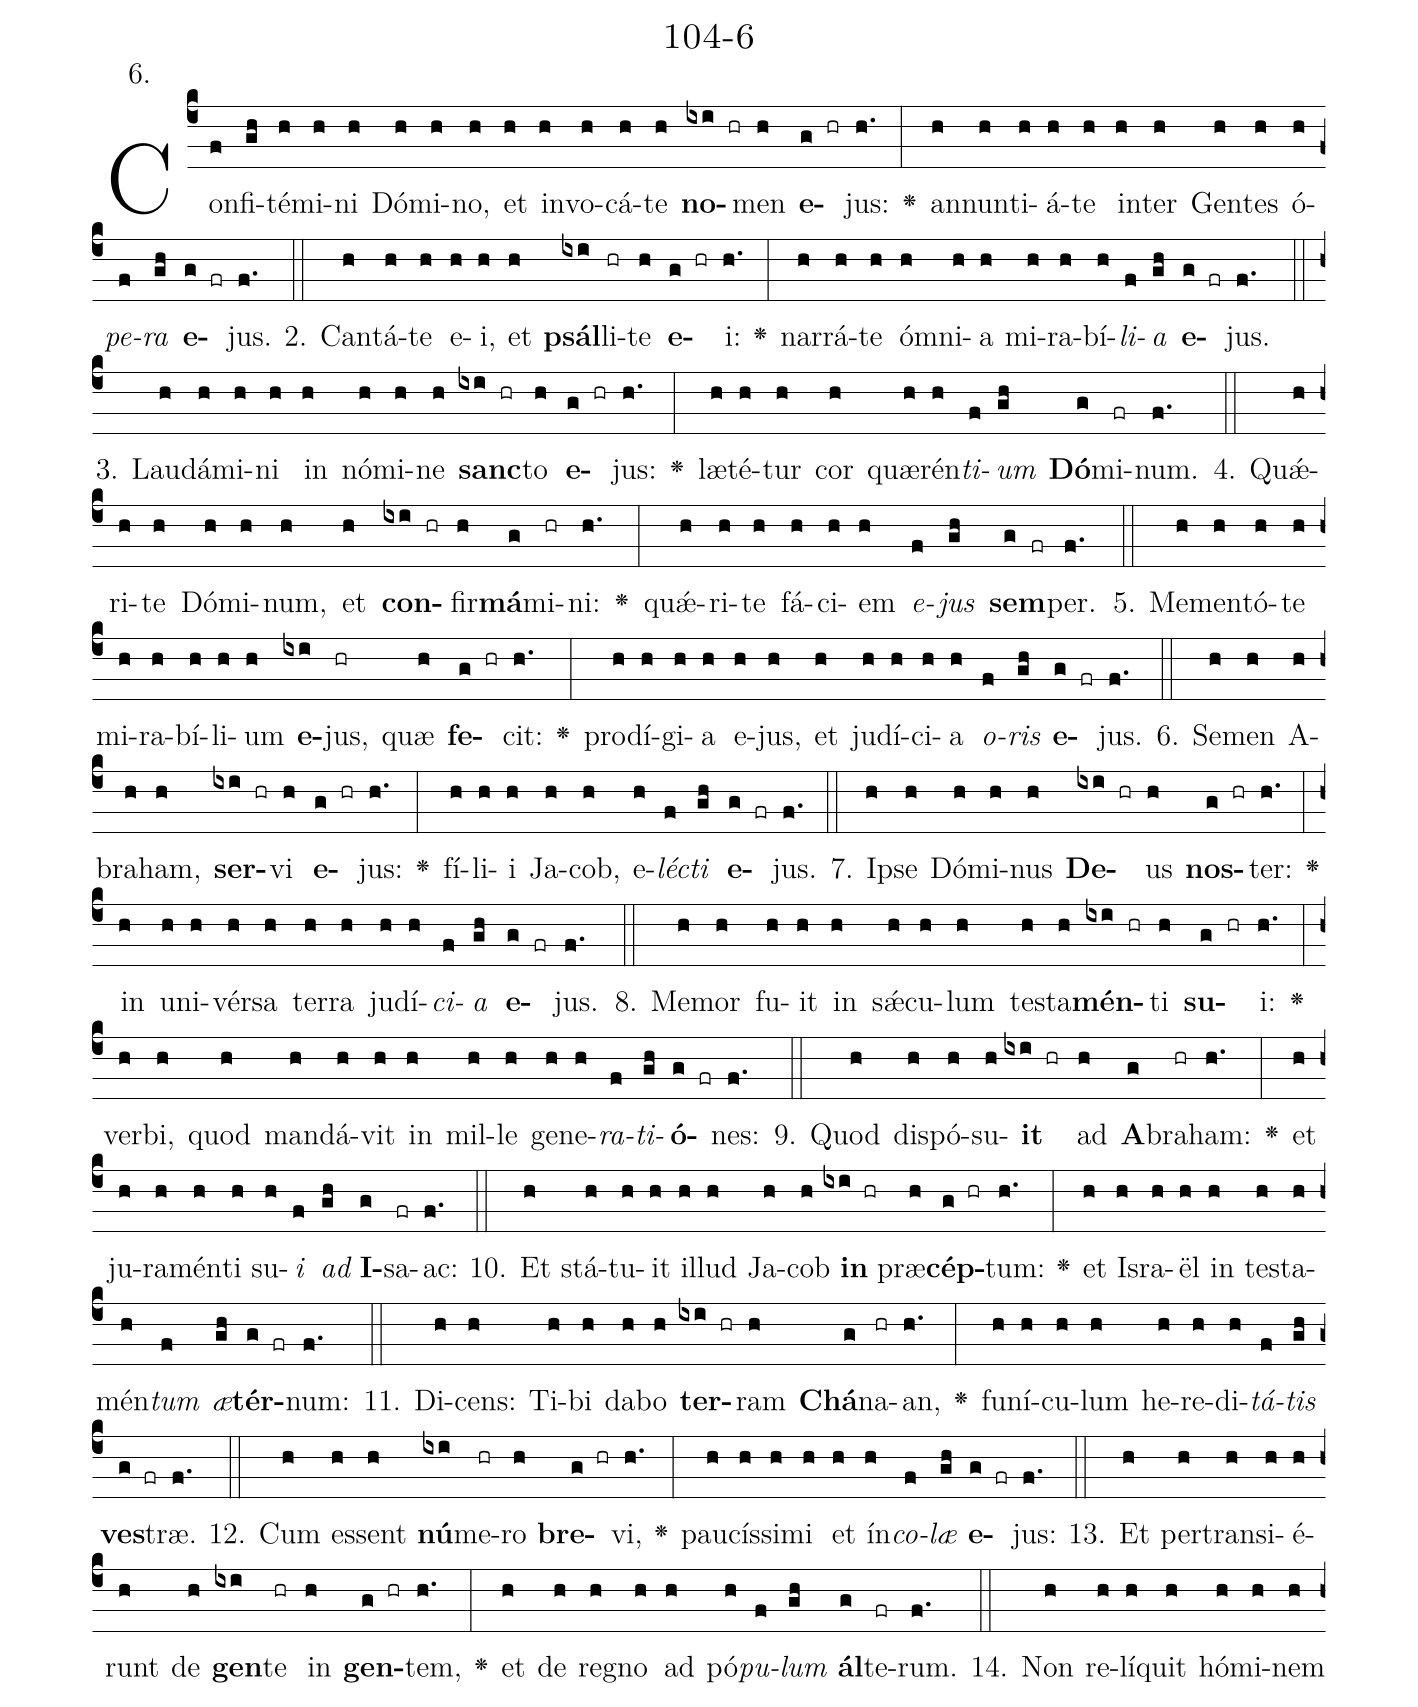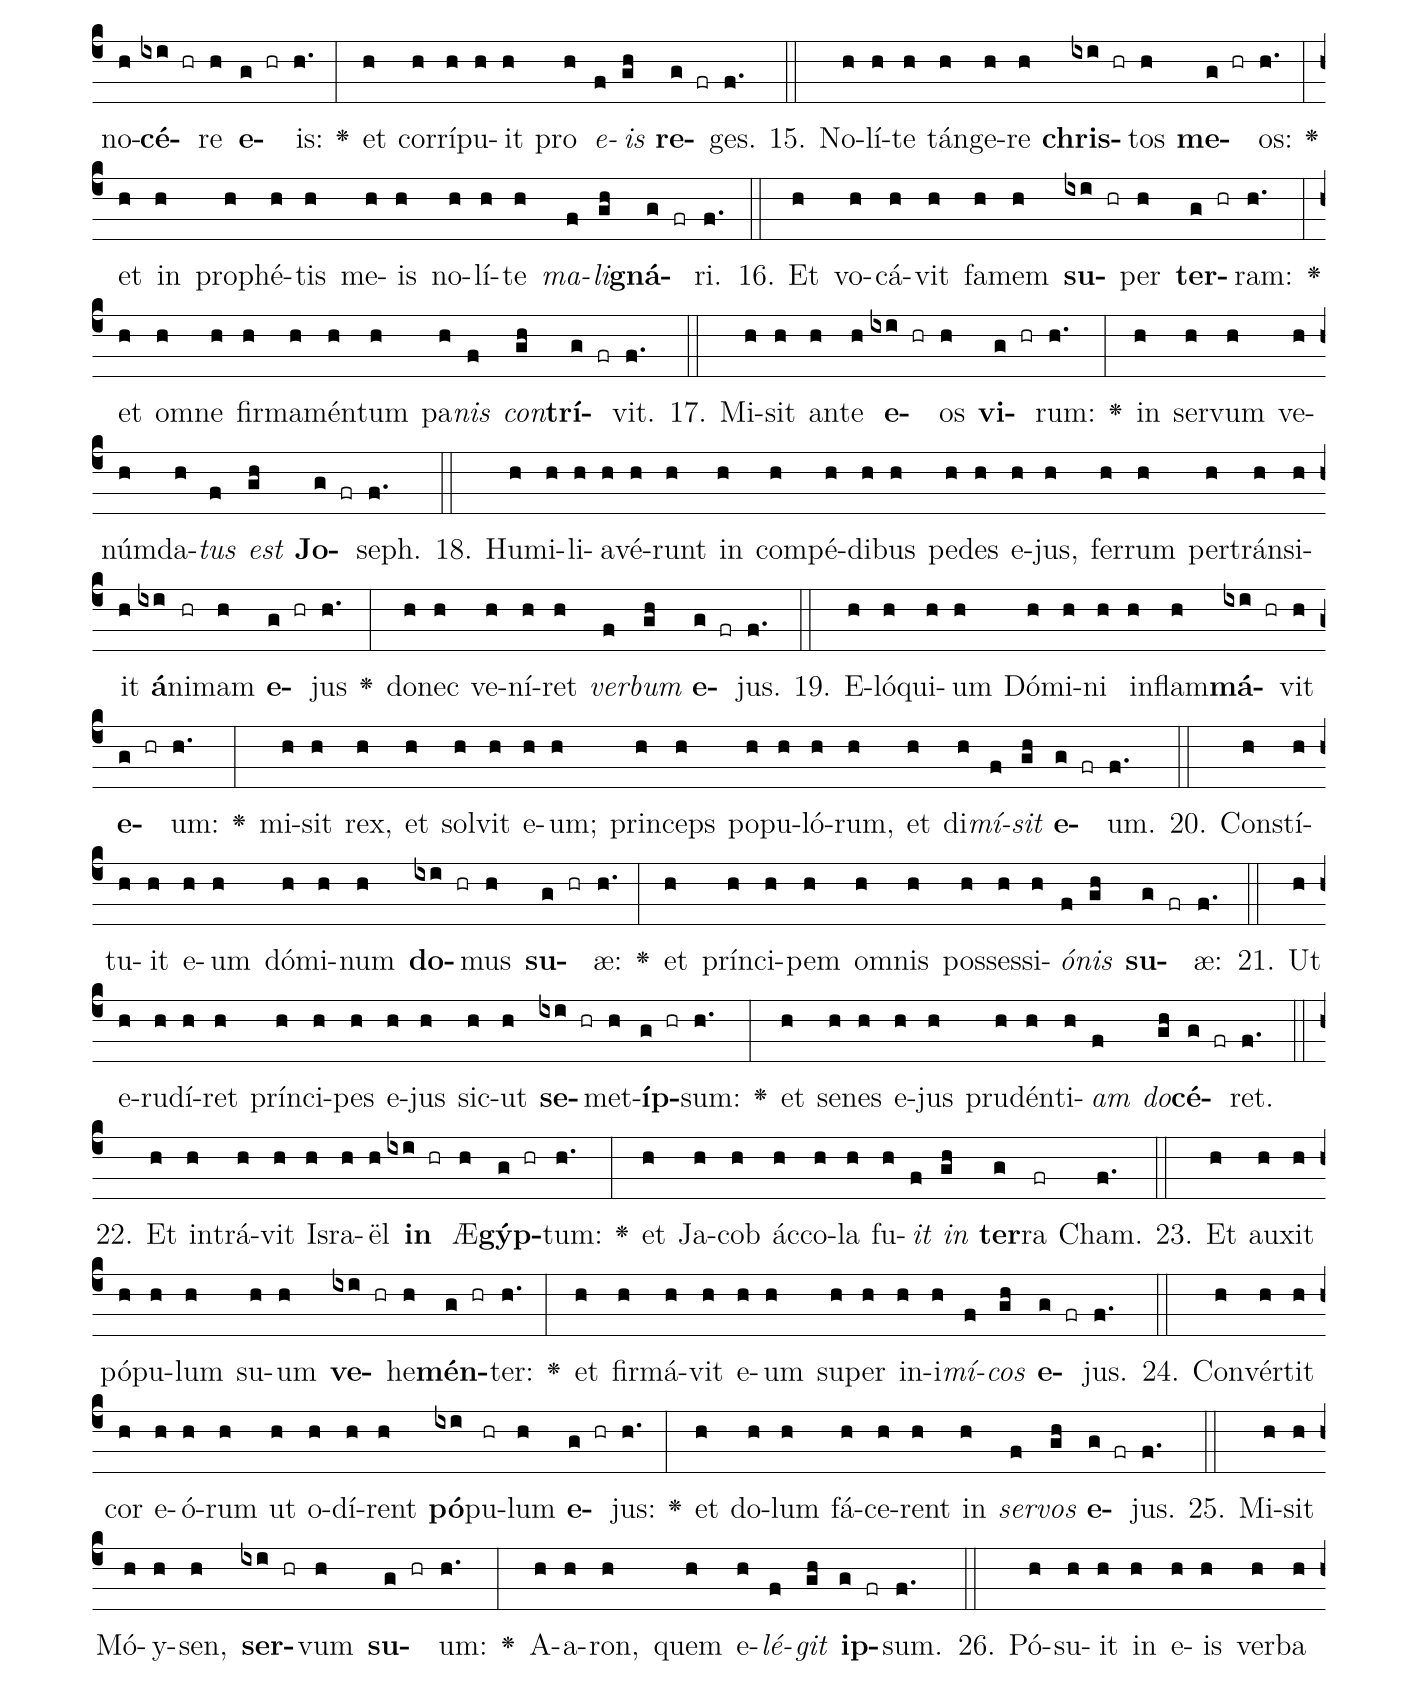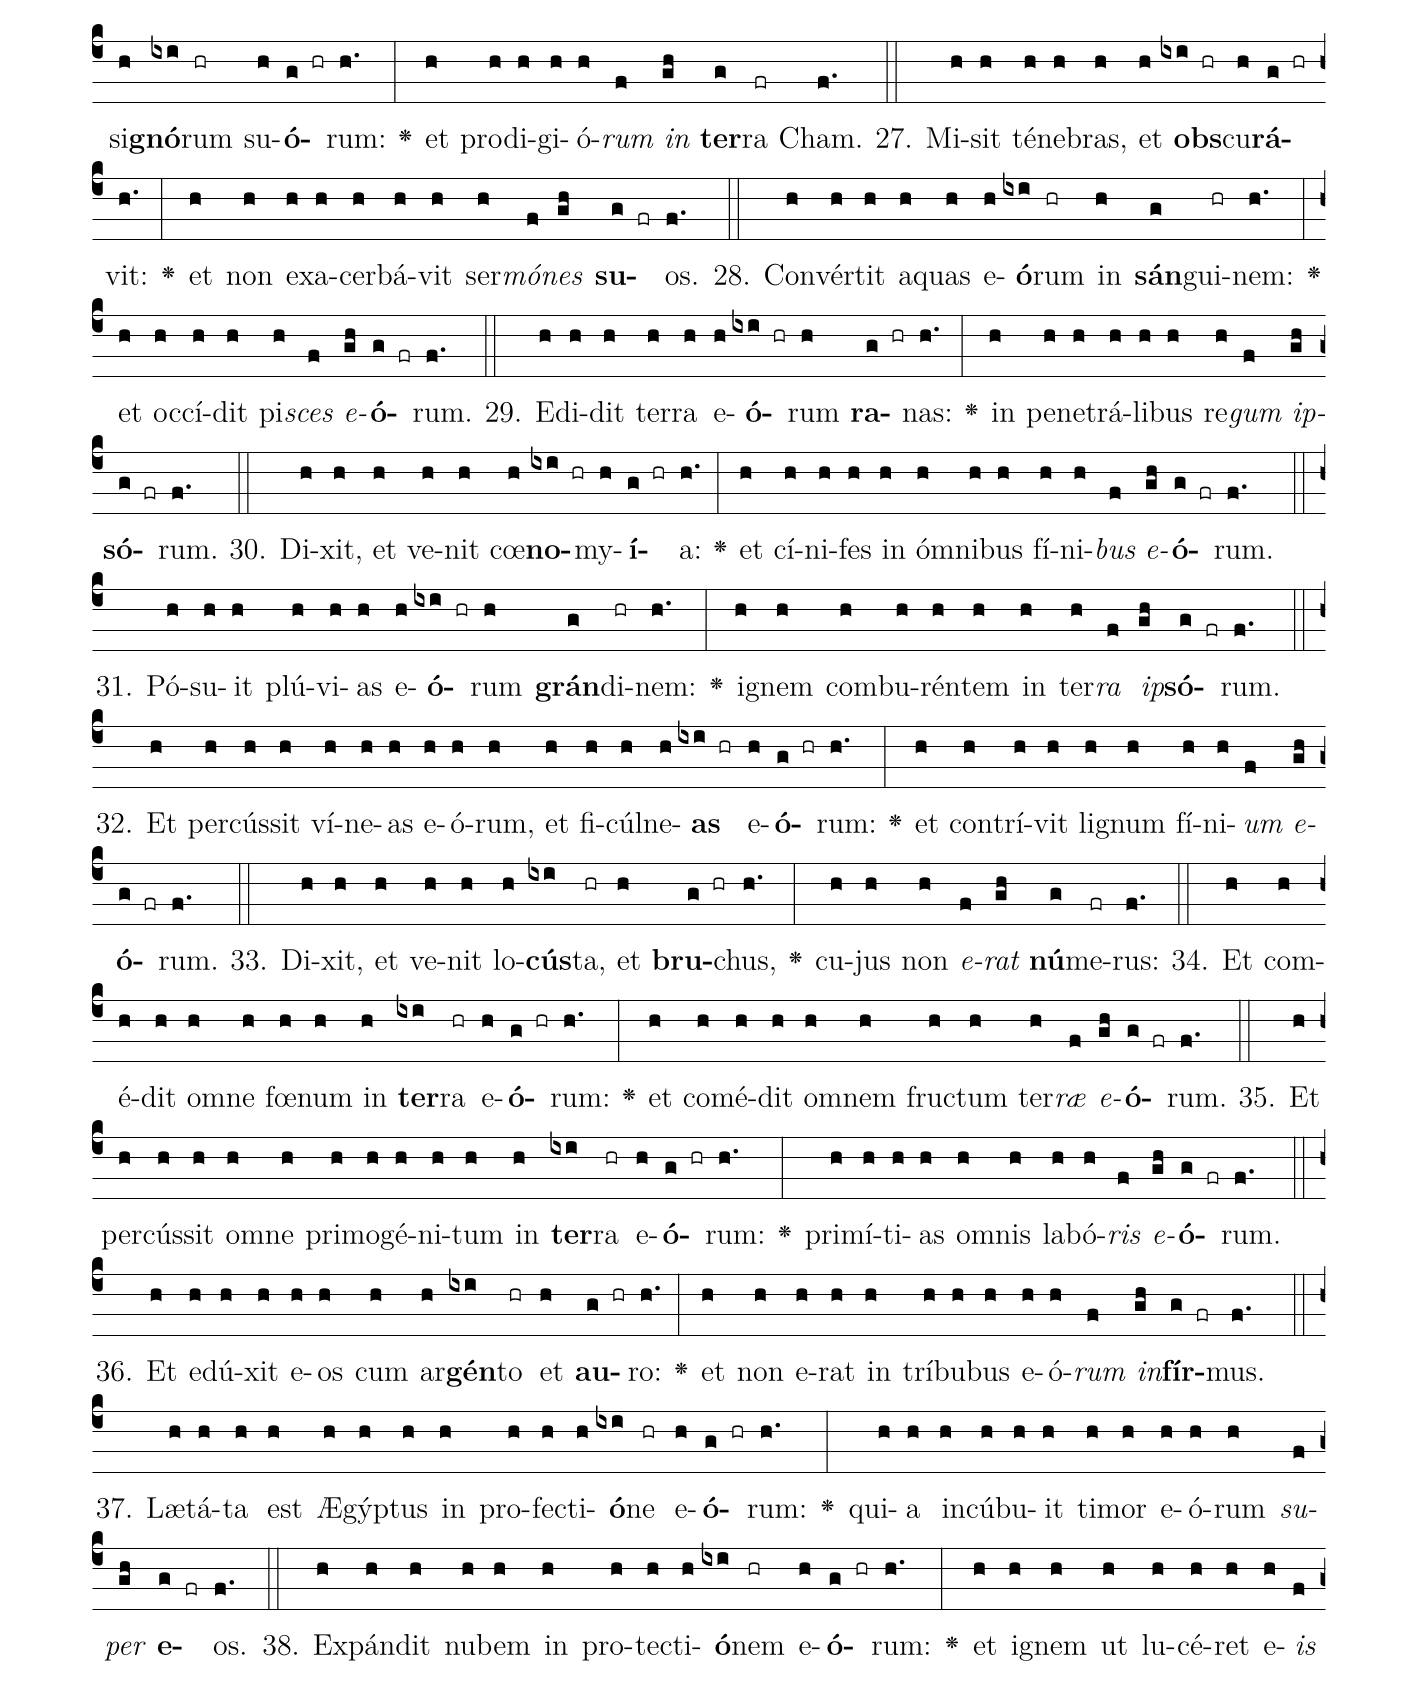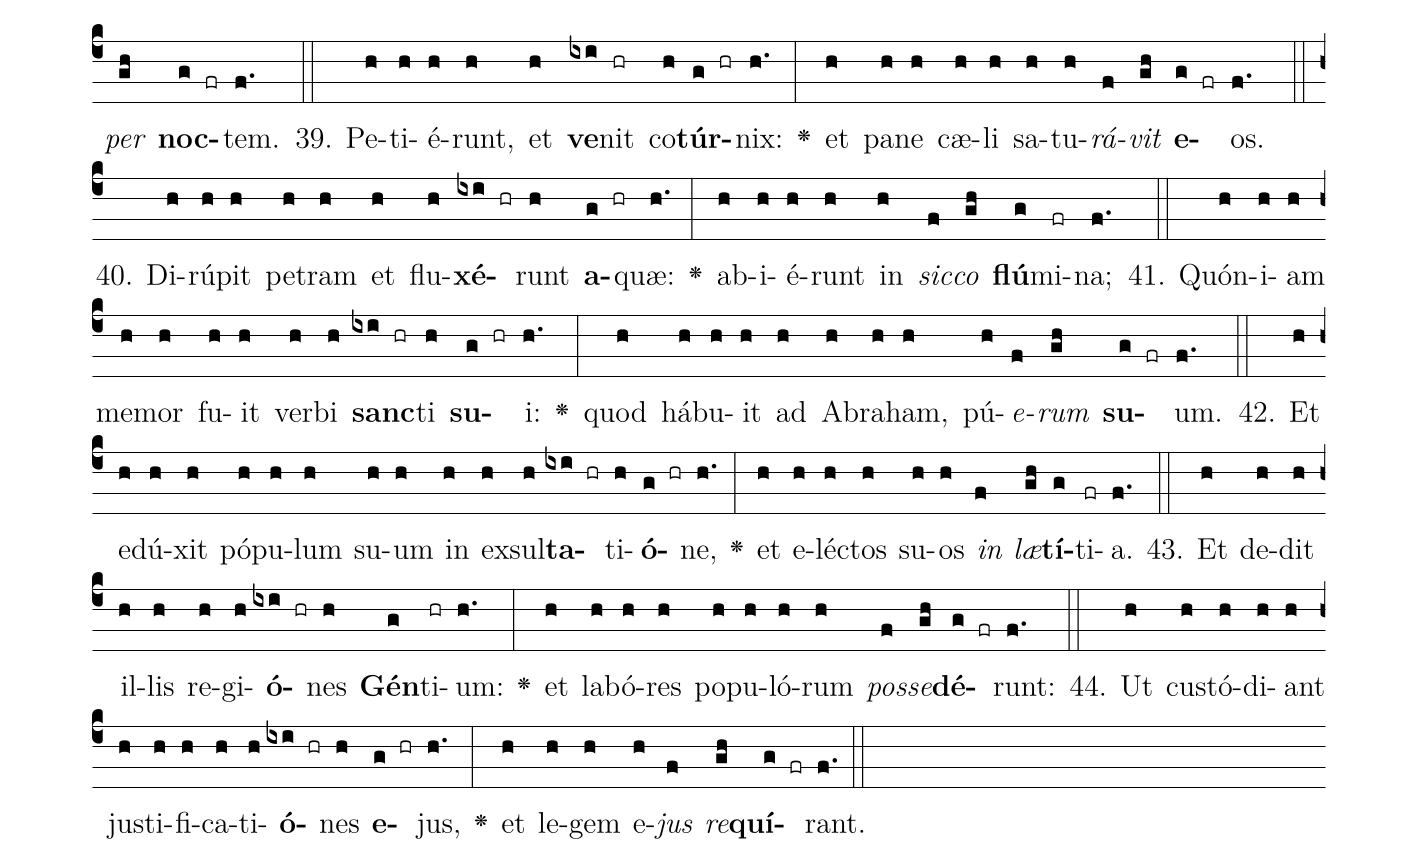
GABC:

name: 104-6;
annotation: 6.;
%%
(c4)Con(f)fi(gh)té(h)mi(h)ni(h) Dó(h)mi(h)no,(h) et(h) in(h)vo(h)cá(h)te(h) <b>no</b>(ixi hr)men(h) <b>e</b>(g hr)jus:(h.) <v>\greheightstar</v>(:) an(h)nun(h)ti(h)á(h)te(h) in(h)ter(h) Gen(h)tes(h) ó(h)<i>pe</i>(f)<i>ra</i>(gh) <b>e</b>(g fr)jus.(f.) (::)
2. Can(h)tá(h)te(h) e(h)i,(h) et(h) <b>psál</b>(ixi)li(hr)te(h) <b>e</b>(g hr)i:(h.) <v>\greheightstar</v>(:) nar(h)rá(h)te(h) óm(h)ni(h)a(h) mi(h)ra(h)bí(h)<i>li</i>(f)<i>a</i>(gh) <b>e</b>(g fr)jus.(f.) (::)
3. Lau(h)dá(h)mi(h)ni(h) in(h) nó(h)mi(h)ne(h) <b>sanc</b>(ixi hr)to(h) <b>e</b>(g hr)jus:(h.) <v>\greheightstar</v>(:) læ(h)té(h)tur(h) cor(h) quæ(h)rén(h)<i>ti</i>(f)<i>um</i>(gh) <b>Dó</b>(g)mi(fr)num.(f.) (::)
4. Quǽ(h)ri(h)te(h) Dó(h)mi(h)num,(h) et(h) <b>con</b>(ixi hr)fir(h)<b>má</b>(g)mi(hr)ni:(h.) <v>\greheightstar</v>(:) quǽ(h)ri(h)te(h) fá(h)ci(h)em(h) <i>e</i>(f)<i>jus</i>(gh) <b>sem</b>(g fr)per.(f.) (::)
5. Me(h)men(h)tó(h)te(h) mi(h)ra(h)bí(h)li(h)um(h) <b>e</b>(ixi)jus,(hr) quæ(h) <b>fe</b>(g hr)cit:(h.) <v>\greheightstar</v>(:) prod(h)í(h)gi(h)a(h) e(h)jus,(h) et(h) ju(h)dí(h)ci(h)a(h) <i>o</i>(f)<i>ris</i>(gh) <b>e</b>(g fr)jus.(f.) (::)
6. Se(h)men(h) A(h)bra(h)ham,(h) <b>ser</b>(ixi hr)vi(h) <b>e</b>(g hr)jus:(h.) <v>\greheightstar</v>(:) fí(h)li(h)i(h) Ja(h)cob,(h) e(h)<i>léc</i>(f)<i>ti</i>(gh) <b>e</b>(g fr)jus.(f.) (::)
7. Ip(h)se(h) Dó(h)mi(h)nus(h) <b>De</b>(ixi hr)us(h) <b>nos</b>(g hr)ter:(h.) <v>\greheightstar</v>(:) in(h) u(h)ni(h)vér(h)sa(h) ter(h)ra(h) ju(h)dí(h)<i>ci</i>(f)<i>a</i>(gh) <b>e</b>(g fr)jus.(f.) (::)
8. Me(h)mor(h) fu(h)it(h) in(h) sǽ(h)cu(h)lum(h) tes(h)ta(h)<b>mén</b>(ixi hr)ti(h) <b>su</b>(g hr)i:(h.) <v>\greheightstar</v>(:) ver(h)bi,(h) quod(h) man(h)dá(h)vit(h) in(h) mil(h)le(h) ge(h)ne(h)<i>ra</i>(f)<i>ti</i>(gh)<b>ó</b>(g fr)nes:(f.) (::)
9. Quod(h) dis(h)pó(h)su(h)<b>it</b>(ixi hr) ad(h) <b>A</b>(g)bra(hr)ham:(h.) <v>\greheightstar</v>(:) et(h) ju(h)ra(h)mén(h)ti(h) su(h)<i>i</i>(f) <i>ad</i>(gh) <b>I</b>(g)sa(fr)ac:(f.) (::)
10. Et(h) stá(h)tu(h)it(h) il(h)lud(h) Ja(h)cob(h) <b>in</b>(ixi hr) præ(h)<b>cép</b>(g hr)tum:(h.) <v>\greheightstar</v>(:) et(h) Is(h)ra(h)ël(h) in(h) tes(h)ta(h)mén(h)<i>tum</i>(f) <i>æ</i>(gh)<b>tér</b>(g fr)num:(f.) (::)
11. Di(h)cens:(h) Ti(h)bi(h) da(h)bo(h) <b>ter</b>(ixi hr)ram(h) <b>Chá</b>(g)na(hr)an,(h.) <v>\greheightstar</v>(:) fu(h)ní(h)cu(h)lum(h) he(h)re(h)di(h)<i>tá</i>(f)<i>tis</i>(gh) <b>ves</b>(g fr)træ.(f.) (::)
12. Cum(h) es(h)sent(h) <b>nú</b>(ixi)me(hr)ro(h) <b>bre</b>(g hr)vi,(h.) <v>\greheightstar</v>(:) pau(h)cís(h)si(h)mi(h) et(h) ín(h)<i>co</i>(f)<i>læ</i>(gh) <b>e</b>(g fr)jus:(f.) (::)
13. Et(h) per(h)trans(h)i(h)é(h)runt(h) de(h) <b>gen</b>(ixi)te(hr) in(h) <b>gen</b>(g hr)tem,(h.) <v>\greheightstar</v>(:) et(h) de(h) re(h)gno(h) ad(h) pó(h)<i>pu</i>(f)<i>lum</i>(gh) <b>ál</b>(g)te(fr)rum.(f.) (::)
14. Non(h) re(h)lí(h)quit(h) hó(h)mi(h)nem(h) no(h)<b>cé</b>(ixi hr)re(h) <b>e</b>(g hr)is:(h.) <v>\greheightstar</v>(:) et(h) cor(h)rí(h)pu(h)it(h) pro(h) <i>e</i>(f)<i>is</i>(gh) <b>re</b>(g fr)ges.(f.) (::)
15. No(h)lí(h)te(h) tán(h)ge(h)re(h) <b>chris</b>(ixi hr)tos(h) <b>me</b>(g hr)os:(h.) <v>\greheightstar</v>(:) et(h) in(h) pro(h)phé(h)tis(h) me(h)is(h) no(h)lí(h)te(h) <i>ma</i>(f)<i>li</i>(gh)<b>gná</b>(g fr)ri.(f.) (::)
16. Et(h) vo(h)cá(h)vit(h) fa(h)mem(h) <b>su</b>(ixi hr)per(h) <b>ter</b>(g hr)ram:(h.) <v>\greheightstar</v>(:) et(h) om(h)ne(h) fir(h)ma(h)mén(h)tum(h) pa(h)<i>nis</i>(f) <i>con</i>(gh)<b>trí</b>(g fr)vit.(f.) (::)
17. Mi(h)sit(h) an(h)te(h) <b>e</b>(ixi hr)os(h) <b>vi</b>(g hr)rum:(h.) <v>\greheightstar</v>(:) in(h) ser(h)vum(h) ve(h)núm(h)da(h)<i>tus</i>(f) <i>est</i>(gh) <b>Jo</b>(g fr)seph.(f.) (::)
18. Hu(h)mi(h)li(h)a(h)vé(h)runt(h) in(h) com(h)pé(h)di(h)bus(h) pe(h)des(h) e(h)jus,(h) fer(h)rum(h) per(h)tráns(h)i(h)it(h) <b>á</b>(ixi)ni(hr)mam(h) <b>e</b>(g hr)jus(h.) <v>\greheightstar</v>(:) do(h)nec(h) ve(h)ní(h)ret(h) <i>ver</i>(f)<i>bum</i>(gh) <b>e</b>(g fr)jus.(f.) (::)
19. E(h)ló(h)qui(h)um(h) Dó(h)mi(h)ni(h) in(h)flam(h)<b>má</b>(ixi hr)vit(h) <b>e</b>(g hr)um:(h.) <v>\greheightstar</v>(:) mi(h)sit(h) rex,(h) et(h) sol(h)vit(h) e(h)um;(h) prin(h)ceps(h) po(h)pu(h)ló(h)rum,(h) et(h) di(h)<i>mí</i>(f)<i>sit</i>(gh) <b>e</b>(g fr)um.(f.) (::)
20. Con(h)stí(h)tu(h)it(h) e(h)um(h) dó(h)mi(h)num(h) <b>do</b>(ixi hr)mus(h) <b>su</b>(g hr)æ:(h.) <v>\greheightstar</v>(:) et(h) prín(h)ci(h)pem(h) om(h)nis(h) pos(h)ses(h)si(h)<i>ó</i>(f)<i>nis</i>(gh) <b>su</b>(g fr)æ:(f.) (::)
21. Ut(h) e(h)ru(h)dí(h)ret(h) prín(h)ci(h)pes(h) e(h)jus(h) sic(h)ut(h) <b>se</b>(ixi hr)met(h)<b>íp</b>(g hr)sum:(h.) <v>\greheightstar</v>(:) et(h) se(h)nes(h) e(h)jus(h) pru(h)dén(h)ti(h)<i>am</i>(f) <i>do</i>(gh)<b>cé</b>(g fr)ret.(f.) (::)
22. Et(h) in(h)trá(h)vit(h) Is(h)ra(h)ël(h) <b>in</b>(ixi hr) Æ(h)<b>gýp</b>(g hr)tum:(h.) <v>\greheightstar</v>(:) et(h) Ja(h)cob(h) ác(h)co(h)la(h) fu(h)<i>it</i>(f) <i>in</i>(gh) <b>ter</b>(g)ra(fr) Cham.(f.) (::)
23. Et(h) au(h)xit(h) pó(h)pu(h)lum(h) su(h)um(h) <b>ve</b>(ixi hr)he(h)<b>mén</b>(g hr)ter:(h.) <v>\greheightstar</v>(:) et(h) fir(h)má(h)vit(h) e(h)um(h) su(h)per(h) in(h)i(h)<i>mí</i>(f)<i>cos</i>(gh) <b>e</b>(g fr)jus.(f.) (::)
24. Con(h)vér(h)tit(h) cor(h) e(h)ó(h)rum(h) ut(h) o(h)dí(h)rent(h) <b>pó</b>(ixi)pu(hr)lum(h) <b>e</b>(g hr)jus:(h.) <v>\greheightstar</v>(:) et(h) do(h)lum(h) fá(h)ce(h)rent(h) in(h) <i>ser</i>(f)<i>vos</i>(gh) <b>e</b>(g fr)jus.(f.) (::)
25. Mi(h)sit(h) Mó(h)y(h)sen,(h) <b>ser</b>(ixi hr)vum(h) <b>su</b>(g hr)um:(h.) <v>\greheightstar</v>(:) A(h)a(h)ron,(h) quem(h) e(h)<i>lé</i>(f)<i>git</i>(gh) <b>ip</b>(g fr)sum.(f.) (::)
26. Pó(h)su(h)it(h) in(h) e(h)is(h) ver(h)ba(h) si(h)<b>gnó</b>(ixi)rum(hr) su(h)<b>ó</b>(g hr)rum:(h.) <v>\greheightstar</v>(:) et(h) prod(h)i(h)gi(h)ó(h)<i>rum</i>(f) <i>in</i>(gh) <b>ter</b>(g)ra(fr) Cham.(f.) (::)
27. Mi(h)sit(h) té(h)ne(h)bras,(h) et(h) <b>obs</b>(ixi hr)cu(h)<b>rá</b>(g hr)vit:(h.) <v>\greheightstar</v>(:) et(h) non(h) ex(h)a(h)cer(h)bá(h)vit(h) ser(h)<i>mó</i>(f)<i>nes</i>(gh) <b>su</b>(g fr)os.(f.) (::)
28. Con(h)vér(h)tit(h) a(h)quas(h) e(h)<b>ó</b>(ixi)rum(hr) in(h) <b>sán</b>(g)gui(hr)nem:(h.) <v>\greheightstar</v>(:) et(h) oc(h)cí(h)dit(h) pi(h)<i>sces</i>(f) <i>e</i>(gh)<b>ó</b>(g fr)rum.(f.) (::)
29. E(h)di(h)dit(h) ter(h)ra(h) e(h)<b>ó</b>(ixi hr)rum(h) <b>ra</b>(g hr)nas:(h.) <v>\greheightstar</v>(:) in(h) pe(h)ne(h)trá(h)li(h)bus(h) re(h)<i>gum</i>(f) <i>ip</i>(gh)<b>só</b>(g fr)rum.(f.) (::)
30. Di(h)xit,(h) et(h) ve(h)nit(h) cœ(h)<b>no</b>(ixi hr)my(h)<b>í</b>(g hr)a:(h.) <v>\greheightstar</v>(:) et(h) cí(h)ni(h)fes(h) in(h) óm(h)ni(h)bus(h) fí(h)ni(h)<i>bus</i>(f) <i>e</i>(gh)<b>ó</b>(g fr)rum.(f.) (::)
31. Pó(h)su(h)it(h) plú(h)vi(h)as(h) e(h)<b>ó</b>(ixi hr)rum(h) <b>grán</b>(g)di(hr)nem:(h.) <v>\greheightstar</v>(:) i(h)gnem(h) com(h)bu(h)rén(h)tem(h) in(h) ter(h)<i>ra</i>(f) <i>ip</i>(gh)<b>só</b>(g fr)rum.(f.) (::)
32. Et(h) per(h)cús(h)sit(h) ví(h)ne(h)as(h) e(h)ó(h)rum,(h) et(h) fi(h)cúl(h)ne(h)<b>as</b>(ixi hr) e(h)<b>ó</b>(g hr)rum:(h.) <v>\greheightstar</v>(:) et(h) con(h)trí(h)vit(h) li(h)gnum(h) fí(h)ni(h)<i>um</i>(f) <i>e</i>(gh)<b>ó</b>(g fr)rum.(f.) (::)
33. Di(h)xit,(h) et(h) ve(h)nit(h) lo(h)<b>cús</b>(ixi)ta,(hr) et(h) <b>bru</b>(g hr)chus,(h.) <v>\greheightstar</v>(:) cu(h)jus(h) non(h) <i>e</i>(f)<i>rat</i>(gh) <b>nú</b>(g)me(fr)rus:(f.) (::)
34. Et(h) com(h)é(h)dit(h) om(h)ne(h) fœ(h)num(h) in(h) <b>ter</b>(ixi)ra(hr) e(h)<b>ó</b>(g hr)rum:(h.) <v>\greheightstar</v>(:) et(h) com(h)é(h)dit(h) om(h)nem(h) fruc(h)tum(h) ter(h)<i>ræ</i>(f) <i>e</i>(gh)<b>ó</b>(g fr)rum.(f.) (::)
35. Et(h) per(h)cús(h)sit(h) om(h)ne(h) pri(h)mo(h)gé(h)ni(h)tum(h) in(h) <b>ter</b>(ixi)ra(hr) e(h)<b>ó</b>(g hr)rum:(h.) <v>\greheightstar</v>(:) pri(h)mí(h)ti(h)as(h) om(h)nis(h) la(h)bó(h)<i>ris</i>(f) <i>e</i>(gh)<b>ó</b>(g fr)rum.(f.) (::)
36. Et(h) e(h)dú(h)xit(h) e(h)os(h) cum(h) ar(h)<b>gén</b>(ixi)to(hr) et(h) <b>au</b>(g hr)ro:(h.) <v>\greheightstar</v>(:) et(h) non(h) e(h)rat(h) in(h) trí(h)bu(h)bus(h) e(h)ó(h)<i>rum</i>(f) <i>in</i>(gh)<b>fír</b>(g fr)mus.(f.) (::)
37. Læ(h)tá(h)ta(h) est(h) Æ(h)gýp(h)tus(h) in(h) pro(h)fec(h)ti(h)<b>ó</b>(ixi)ne(hr) e(h)<b>ó</b>(g hr)rum:(h.) <v>\greheightstar</v>(:) qui(h)a(h) in(h)cú(h)bu(h)it(h) ti(h)mor(h) e(h)ó(h)rum(h) <i>su</i>(f)<i>per</i>(gh) <b>e</b>(g fr)os.(f.) (::)
38. Ex(h)pán(h)dit(h) nu(h)bem(h) in(h) pro(h)tec(h)ti(h)<b>ó</b>(ixi)nem(hr) e(h)<b>ó</b>(g hr)rum:(h.) <v>\greheightstar</v>(:) et(h) i(h)gnem(h) ut(h) lu(h)cé(h)ret(h) e(h)<i>is</i>(f) <i>per</i>(gh) <b>noc</b>(g fr)tem.(f.) (::)
39. Pe(h)ti(h)é(h)runt,(h) et(h) <b>ve</b>(ixi)nit(hr) co(h)<b>túr</b>(g hr)nix:(h.) <v>\greheightstar</v>(:) et(h) pa(h)ne(h) cæ(h)li(h) sa(h)tu(h)<i>rá</i>(f)<i>vit</i>(gh) <b>e</b>(g fr)os.(f.) (::)
40. Di(h)rú(h)pit(h) pe(h)tram(h) et(h) flu(h)<b>xé</b>(ixi hr)runt(h) <b>a</b>(g hr)quæ:(h.) <v>\greheightstar</v>(:) ab(h)i(h)é(h)runt(h) in(h) <i>sic</i>(f)<i>co</i>(gh) <b>flú</b>(g)mi(fr)na;(f.) (::)
41. Quón(h)i(h)am(h) me(h)mor(h) fu(h)it(h) ver(h)bi(h) <b>sanc</b>(ixi hr)ti(h) <b>su</b>(g hr)i:(h.) <v>\greheightstar</v>(:) quod(h) há(h)bu(h)it(h) ad(h) A(h)bra(h)ham,(h) pú(h)<i>e</i>(f)<i>rum</i>(gh) <b>su</b>(g fr)um.(f.) (::)
42. Et(h) e(h)dú(h)xit(h) pó(h)pu(h)lum(h) su(h)um(h) in(h) ex(h)sul(h)<b>ta</b>(ixi hr)ti(h)<b>ó</b>(g hr)ne,(h.) <v>\greheightstar</v>(:) et(h) e(h)léc(h)tos(h) su(h)os(h) <i>in</i>(f) <i>læ</i>(gh)<b>tí</b>(g)ti(fr)a.(f.) (::)
43. Et(h) de(h)dit(h) il(h)lis(h) re(h)gi(h)<b>ó</b>(ixi hr)nes(h) <b>Gén</b>(g)ti(hr)um:(h.) <v>\greheightstar</v>(:) et(h) la(h)bó(h)res(h) po(h)pu(h)ló(h)rum(h) <i>pos</i>(f)<i>se</i>(gh)<b>dé</b>(g fr)runt:(f.) (::)
44. Ut(h) cus(h)tó(h)di(h)ant(h) jus(h)ti(h)fi(h)ca(h)ti(h)<b>ó</b>(ixi hr)nes(h) <b>e</b>(g hr)jus,(h.) <v>\greheightstar</v>(:) et(h) le(h)gem(h) e(h)<i>jus</i>(f) <i>re</i>(gh)<b>quí</b>(g fr)rant.(f.) (::)
